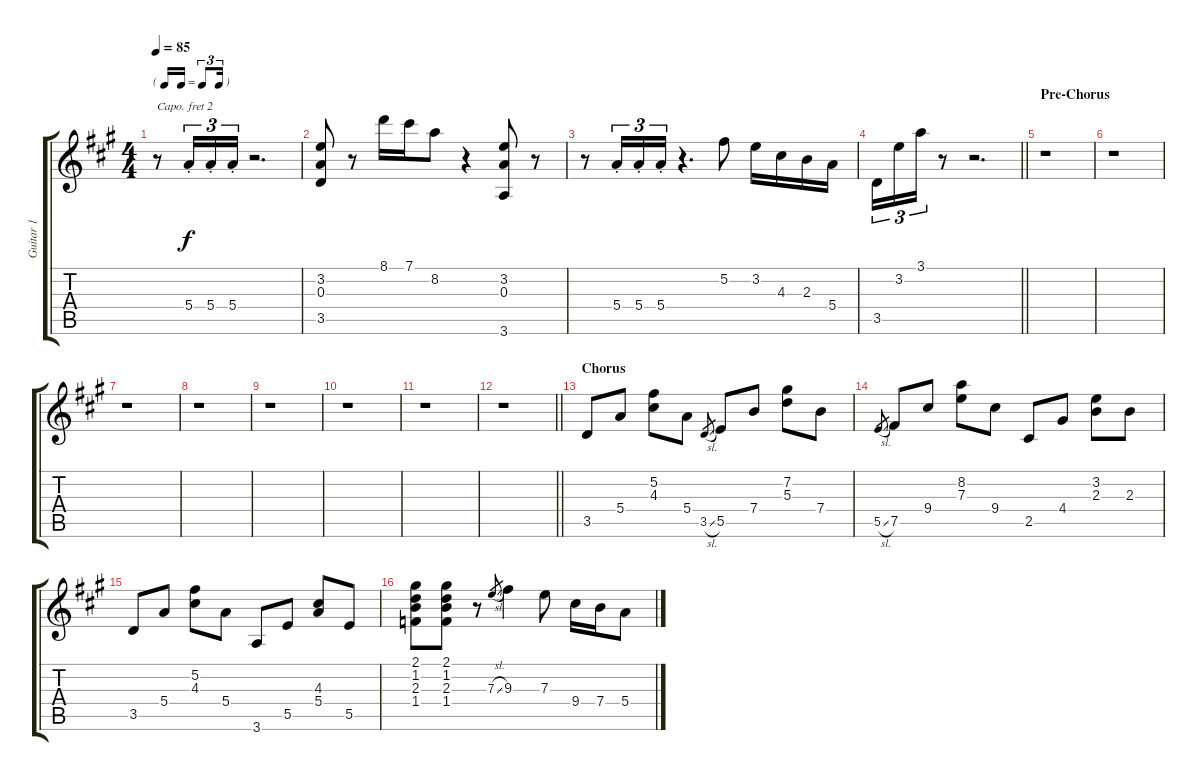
\track ("Guitar 1" "Guitar 1") {instrument electricguitarclean}
\staff {score tabs}
\capo 2
\tuning (E4 B3 G3 D3 A2 E2) {hide}
\ts (4 4)
\tf triplet16th
\tempo 85
\clef g2
\ks a
r.8{dy f} 5.4{st}.16{tu (3 2)} 5.4{st}.16{tu (3 2)} 5.4{st}.16{tu (3 2)} r.2{d} |
(3.2 0.3 3.5).8 r.8 8.1.16 7.1.16 8.2.8 r.4 (3.2 0.3 3.6).8 r.8 |
r.8 5.4{st}.16{tu (3 2)} 5.4{st}.16{tu (3 2)} 5.4{st}.16{tu (3 2)} r.4{d} 5.2.8 3.2.16 4.3.16 2.3.16 5.4.16 |
\barLineRight lightlight
3.5.16{tu (3 2)} 3.2.16{tu (3 2)} 3.1.16{tu (3 2)} r.8 r.2{d} |
\section ("" "Pre-Chorus")
r.1 |
r.1 |
r.1 |
r.1 |
r.1 |
r.1 |
r.1 |
\barLineRight lightlight
r.1 |
\section ("" "Chorus")
3.5.8 5.4.8 (5.2 4.3).8 5.4.8 3.5{sl}.8{gr} 5.5.8 7.4.8 (7.2 5.3).8 7.4.8 |
5.5{sl}.8{gr} 7.5.8 9.4.8 (8.2 7.3).8 9.4.8 2.5.8 4.4.8 (3.2 2.3).8 2.3.8 |
3.5.8 5.4.8 (5.2 4.3).8 5.4.8 3.6.8 5.5.8 (4.3 5.4).8 5.5.8 |
(2.1 1.2 2.3 1.4).8 (2.1 1.2 2.3 1.4).8 r.8 7.3{sl}.8{gr} 9.3.4 7.3.8 9.4.16 7.4.16 5.4.8
